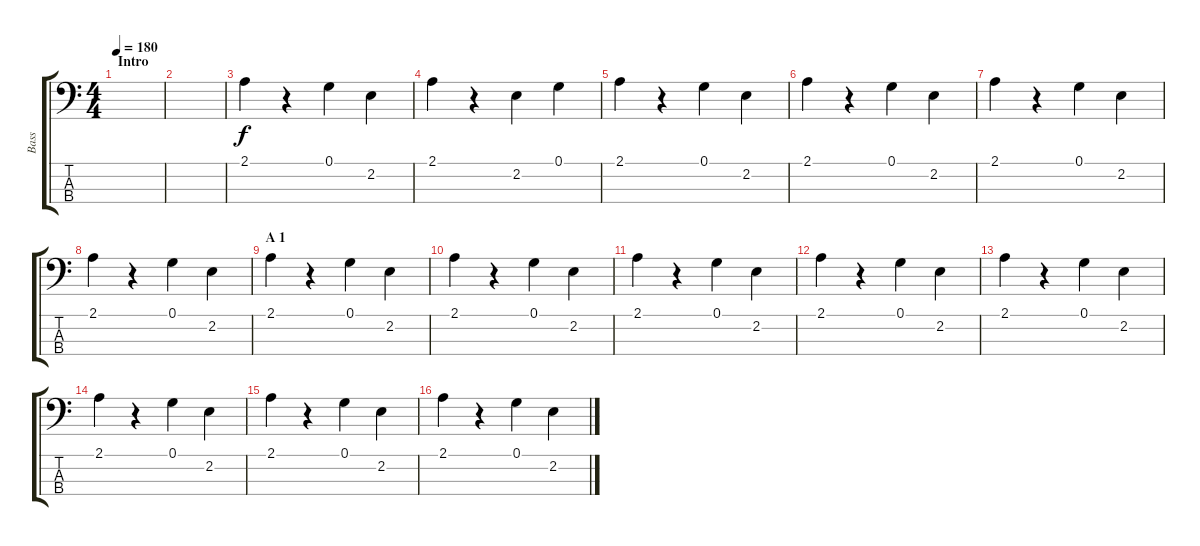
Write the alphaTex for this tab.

\track ("Bass" "Bass") {instrument electricguitarmuted}
\staff {score tabs}
\tuning (G2 D2 A1 E1) {hide}
\ts (4 4)
\section ("" "Intro")
\tempo 180
\clef f4
\ks c
|
|
2.1.4 r.4 0.1.4 2.2.4 |
2.1.4 r.4 2.2.4 0.1.4 |
2.1.4 r.4 0.1.4 2.2.4 |
2.1.4 r.4 0.1.4 2.2.4 |
2.1.4 r.4 0.1.4 2.2.4 |
2.1.4 r.4 0.1.4 2.2.4 |
\section ("" "A 1")
2.1.4 r.4 0.1.4 2.2.4 |
2.1.4 r.4 0.1.4 2.2.4 |
2.1.4 r.4 0.1.4 2.2.4 |
2.1.4 r.4 0.1.4 2.2.4 |
2.1.4 r.4 0.1.4 2.2.4 |
2.1.4 r.4 0.1.4 2.2.4 |
2.1.4 r.4 0.1.4 2.2.4 |
2.1.4 r.4 0.1.4 2.2.4
